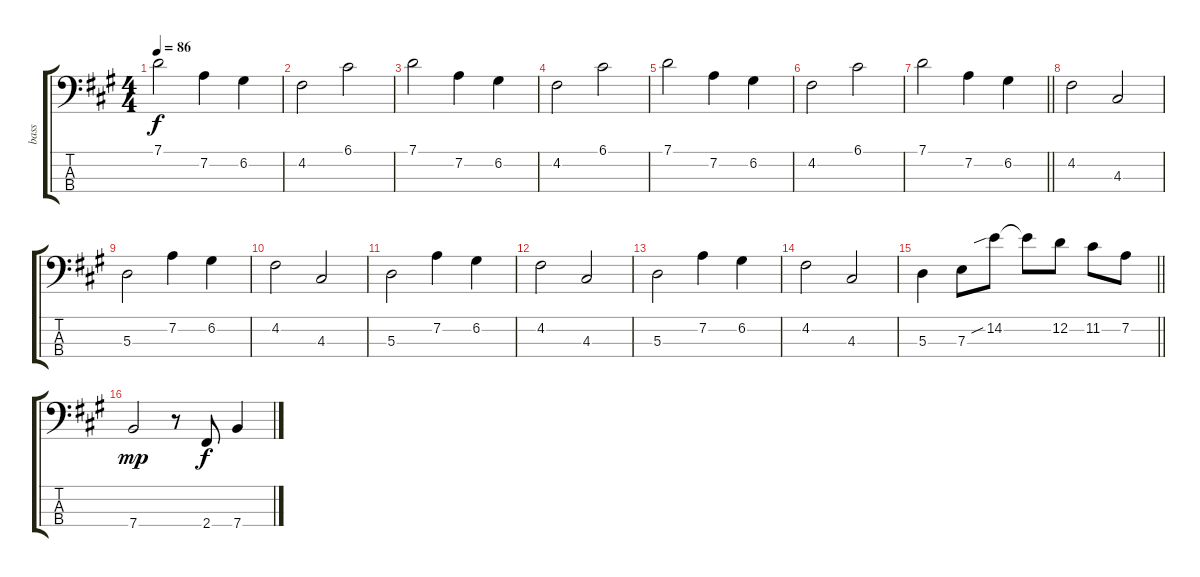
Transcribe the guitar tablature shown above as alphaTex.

\track ("bass" "bass") {instrument electricbassfinger}
\staff {score tabs}
\tuning (G2 D2 A1 E1) {hide}
\ts (4 4)
\tempo 86
\clef f4
\ks a
7.1.2{dy f} 7.2.4 6.2.4 |
4.2.2 6.1.2 |
7.1.2 7.2.4 6.2.4 |
4.2.2 6.1.2 |
7.1.2 7.2.4 6.2.4 |
4.2.2 6.1.2 |
\barLineRight lightlight
7.1.2 7.2.4 6.2.4 |
4.2.2 4.3.2 |
5.3.2 7.2.4 6.2.4 |
4.2.2 4.3.2 |
5.3.2 7.2.4 6.2.4 |
4.2.2 4.3.2 |
5.3.2 7.2.4 6.2.4 |
4.2.2 4.3.2 |
\barLineRight lightlight
5.3.4 7.3.8 14.2{sib}.8 14.2{t}.8 12.2.8 11.2.8 7.2.8 |
\section ("" "")
7.4.2{dy mp} r.8 2.4.8{dy f} 7.4.4
